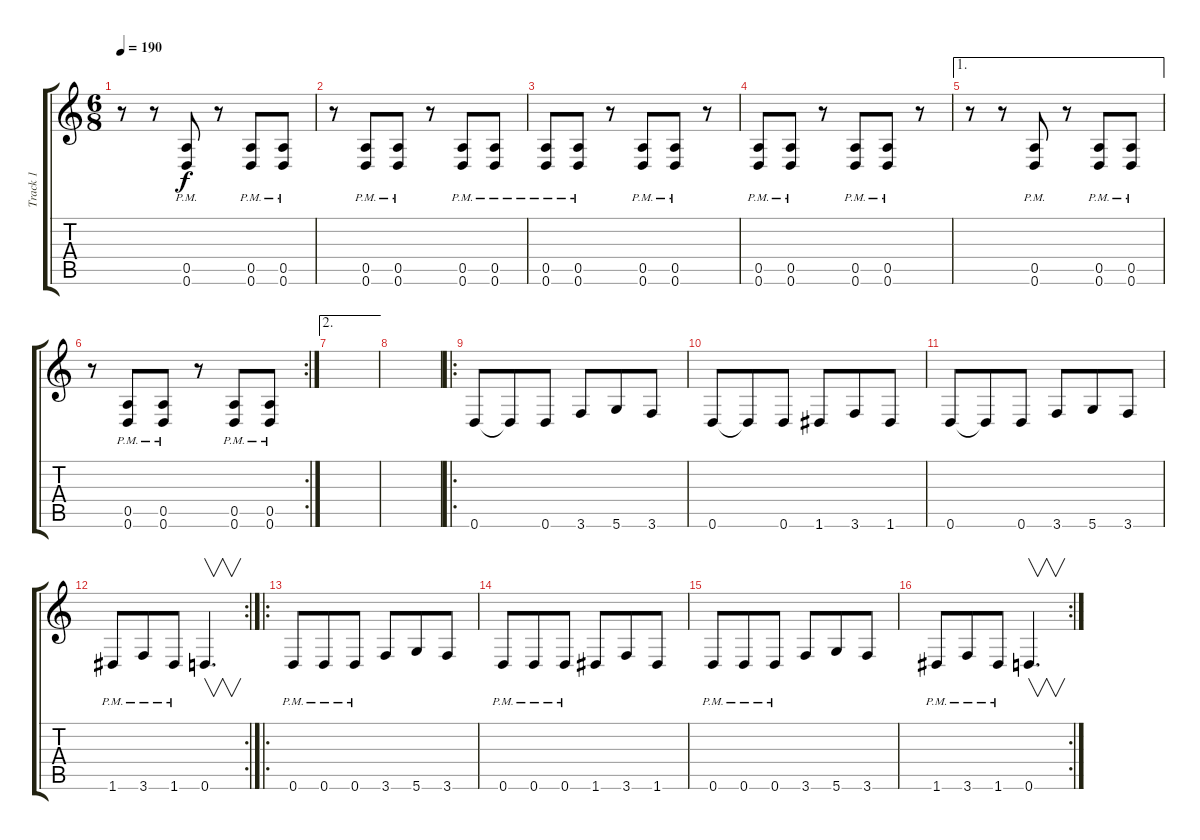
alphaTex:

\track ("Track 1" "Track 1") {instrument distortionguitar}
\staff {score tabs}
\tuning (E4 B3 G3 D3 A2 D2) {hide}
\ts (6 8)
\tempo 190
\clef g2
\ks c
r.8{dy f} r.8 (0.5{pm} 0.6{pm}).8 r.8 (0.5{pm} 0.6{pm}).8 (0.5{pm} 0.6{pm}).8 |
r.8 (0.5{pm} 0.6{pm}).8 (0.5{pm} 0.6{pm}).8 r.8 (0.5{pm} 0.6{pm}).8 (0.5{pm} 0.6{pm}).8 |
(0.5{pm} 0.6{pm}).8 (0.5{pm} 0.6{pm}).8 r.8 (0.5{pm} 0.6{pm}).8 (0.5{pm} 0.6{pm}).8 r.8 |
(0.5{pm} 0.6{pm}).8 (0.5{pm} 0.6{pm}).8 r.8 (0.5{pm} 0.6{pm}).8 (0.5{pm} 0.6{pm}).8 r.8 |
\ae 1
r.8 r.8 (0.5{pm} 0.6{pm}).8 r.8 (0.5{pm} 0.6{pm}).8 (0.5{pm} 0.6{pm}).8 |
\rc 2
r.8 (0.5{pm} 0.6{pm}).8 (0.5{pm} 0.6{pm}).8 r.8 (0.5{pm} 0.6{pm}).8 (0.5{pm} 0.6{pm}).8 |
\ae 2
|
|
\ro
0.6.8 0.6{t}.8 0.6.8 3.6.8 5.6.8 3.6.8 |
0.6.8 0.6{t}.8 0.6.8 1.6.8 3.6.8 1.6.8 |
0.6.8 0.6{t}.8 0.6.8 3.6.8 5.6.8 3.6.8 |
\rc 2
1.6{pm}.8 3.6{pm}.8 1.6{pm}.8 0.6.4{v d} |
\ro
0.6{pm}.8 0.6{pm}.8 0.6{pm}.8 3.6.8 5.6.8 3.6.8 |
0.6{pm}.8 0.6{pm}.8 0.6{pm}.8 1.6.8 3.6.8 1.6.8 |
0.6{pm}.8 0.6{pm}.8 0.6{pm}.8 3.6.8 5.6.8 3.6.8 |
\rc 2
1.6{pm}.8 3.6{pm}.8 1.6{pm}.8 0.6.4{v d}
